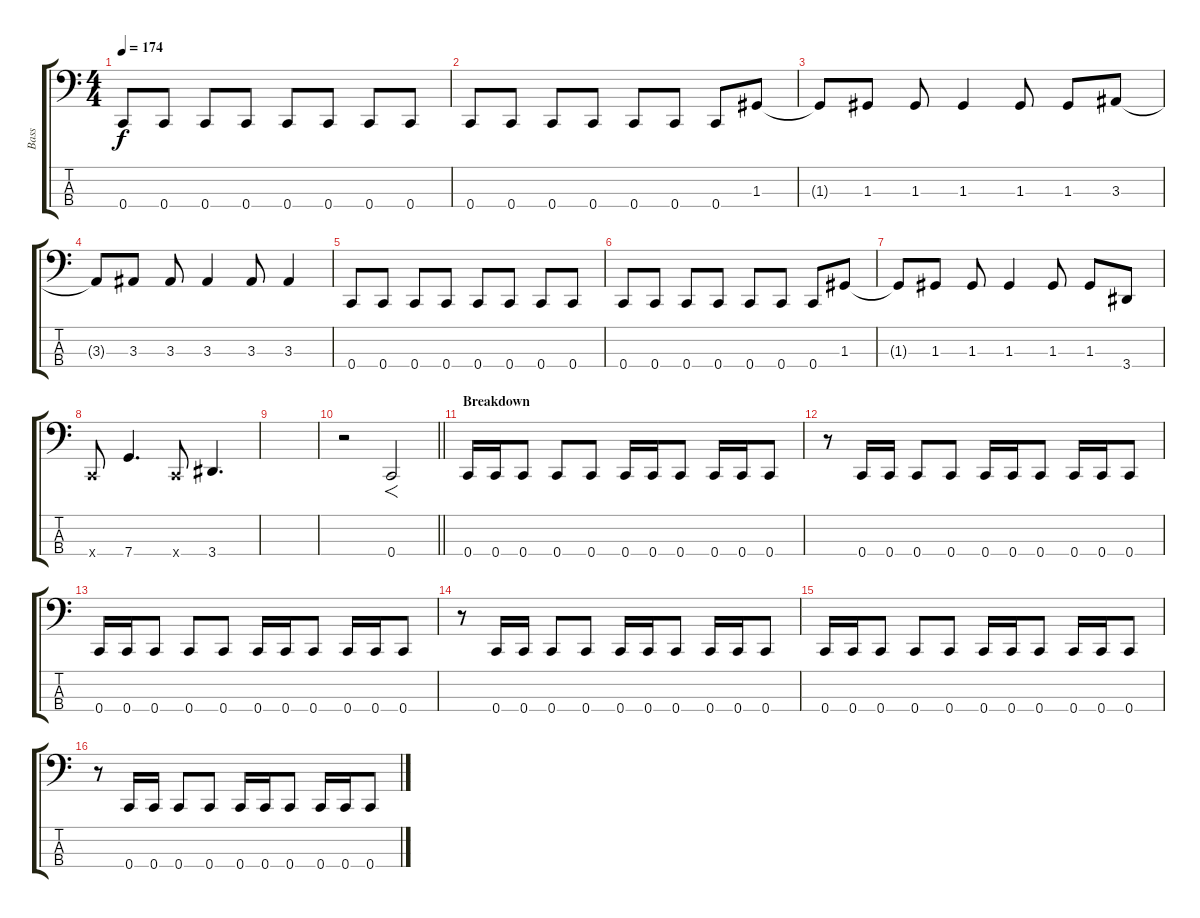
\track ("Bass" "Bass") {instrument electricbassfinger}
\staff {score tabs}
\tuning (F2 C2 G1 C1) {hide}
\ts (4 4)
\tempo 174
\clef f4
\ks c
0.4.8{dy f} 0.4.8 0.4.8 0.4.8 0.4.8 0.4.8 0.4.8 0.4.8 |
0.4.8 0.4.8 0.4.8 0.4.8 0.4.8 0.4.8 0.4.8 1.3.8 |
1.3{t}.8 1.3.8 1.3.8 1.3.4 1.3.8 1.3.8 3.3.8 |
3.3{t}.8 3.3.8 3.3.8 3.3.4 3.3.8 3.3.4 |
0.4.8 0.4.8 0.4.8 0.4.8 0.4.8 0.4.8 0.4.8 0.4.8 |
0.4.8 0.4.8 0.4.8 0.4.8 0.4.8 0.4.8 0.4.8 1.3.8 |
1.3{t}.8 1.3.8 1.3.8 1.3.4 1.3.8 1.3.8 3.4.8 |
0.4{x}.8 7.4.4{d} 0.4{x}.8 3.4.4{d} |
|
\barLineRight lightlight
r.2 0.4.2{f} |
\section ("" "Breakdown")
0.4.16 0.4.16 0.4.8 0.4.8 0.4.8 0.4.16 0.4.16 0.4.8 0.4.16 0.4.16 0.4.8 |
r.8 0.4.16 0.4.16 0.4.8 0.4.8 0.4.16 0.4.16 0.4.8 0.4.16 0.4.16 0.4.8 |
0.4.16 0.4.16 0.4.8 0.4.8 0.4.8 0.4.16 0.4.16 0.4.8 0.4.16 0.4.16 0.4.8 |
r.8 0.4.16 0.4.16 0.4.8 0.4.8 0.4.16 0.4.16 0.4.8 0.4.16 0.4.16 0.4.8 |
0.4.16 0.4.16 0.4.8 0.4.8 0.4.8 0.4.16 0.4.16 0.4.8 0.4.16 0.4.16 0.4.8 |
r.8 0.4.16 0.4.16 0.4.8 0.4.8 0.4.16 0.4.16 0.4.8 0.4.16 0.4.16 0.4.8
